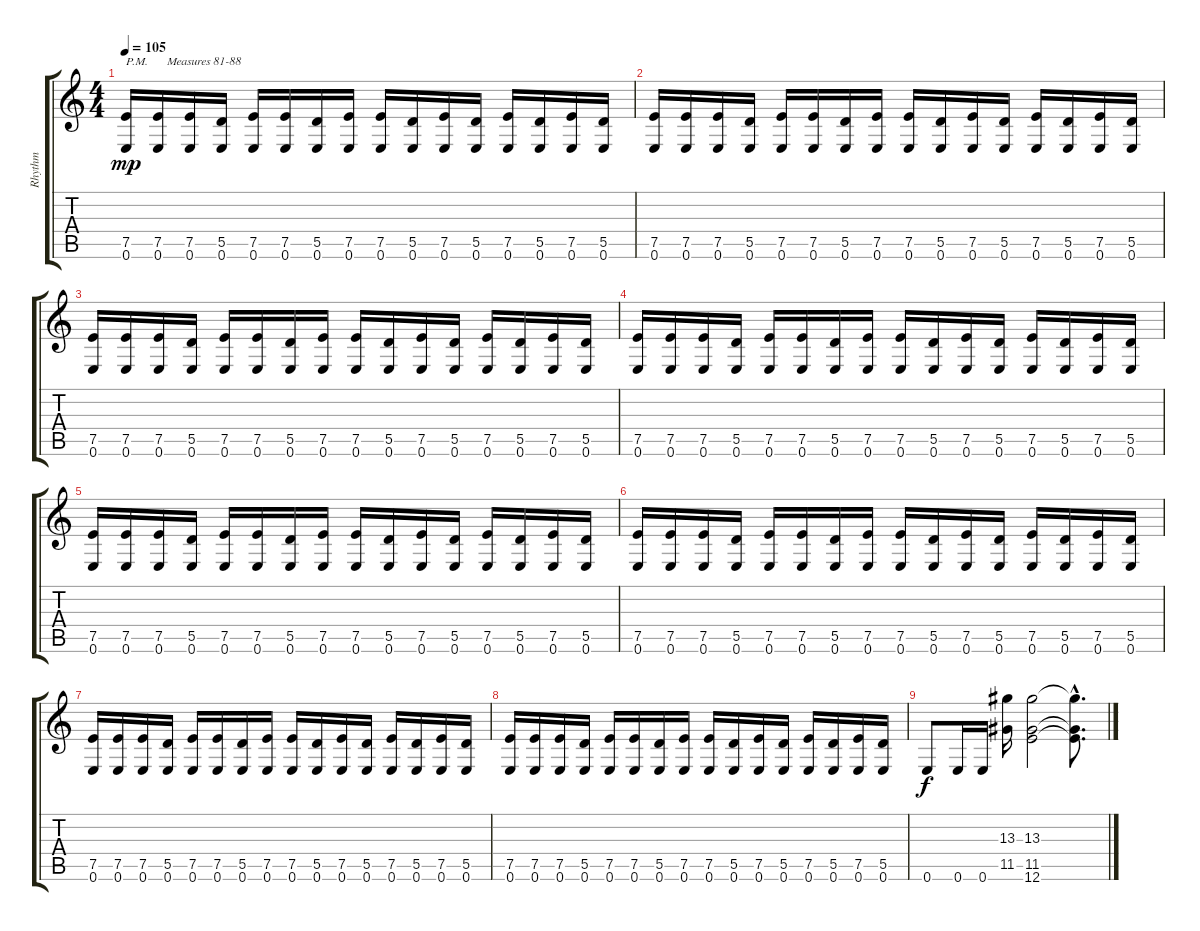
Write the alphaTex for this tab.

\track ("Rhythm" "Rhythm") {instrument distortionguitar}
\staff {score tabs}
\tuning (E4 B3 G3 D3 A2 E2) {hide}
\ts (4 4)
\tempo 105
\clef g2
\ks c
(7.5 0.6).16{txt "P.M." dy mp} (7.5 0.6).16{txt "   Measures 81-88"} (7.5 0.6).16 (5.5 0.6).16 (7.5 0.6).16 (7.5 0.6).16 (5.5 0.6).16 (7.5 0.6).16 (7.5 0.6).16 (5.5 0.6).16 (7.5 0.6).16 (5.5 0.6).16 (7.5 0.6).16 (5.5 0.6).16 (7.5 0.6).16 (5.5 0.6).16 |
(7.5 0.6).16 (7.5 0.6).16 (7.5 0.6).16 (5.5 0.6).16 (7.5 0.6).16 (7.5 0.6).16 (5.5 0.6).16 (7.5 0.6).16 (7.5 0.6).16 (5.5 0.6).16 (7.5 0.6).16 (5.5 0.6).16 (7.5 0.6).16 (5.5 0.6).16 (7.5 0.6).16 (5.5 0.6).16 |
(7.5 0.6).16 (7.5 0.6).16 (7.5 0.6).16 (5.5 0.6).16 (7.5 0.6).16 (7.5 0.6).16 (5.5 0.6).16 (7.5 0.6).16 (7.5 0.6).16 (5.5 0.6).16 (7.5 0.6).16 (5.5 0.6).16 (7.5 0.6).16 (5.5 0.6).16 (7.5 0.6).16 (5.5 0.6).16 |
(7.5 0.6).16 (7.5 0.6).16 (7.5 0.6).16 (5.5 0.6).16 (7.5 0.6).16 (7.5 0.6).16 (5.5 0.6).16 (7.5 0.6).16 (7.5 0.6).16 (5.5 0.6).16 (7.5 0.6).16 (5.5 0.6).16 (7.5 0.6).16 (5.5 0.6).16 (7.5 0.6).16 (5.5 0.6).16 |
(7.5 0.6).16 (7.5 0.6).16 (7.5 0.6).16 (5.5 0.6).16 (7.5 0.6).16 (7.5 0.6).16 (5.5 0.6).16 (7.5 0.6).16 (7.5 0.6).16 (5.5 0.6).16 (7.5 0.6).16 (5.5 0.6).16 (7.5 0.6).16 (5.5 0.6).16 (7.5 0.6).16 (5.5 0.6).16 |
(7.5 0.6).16 (7.5 0.6).16 (7.5 0.6).16 (5.5 0.6).16 (7.5 0.6).16 (7.5 0.6).16 (5.5 0.6).16 (7.5 0.6).16 (7.5 0.6).16 (5.5 0.6).16 (7.5 0.6).16 (5.5 0.6).16 (7.5 0.6).16 (5.5 0.6).16 (7.5 0.6).16 (5.5 0.6).16 |
(7.5 0.6).16 (7.5 0.6).16 (7.5 0.6).16 (5.5 0.6).16 (7.5 0.6).16 (7.5 0.6).16 (5.5 0.6).16 (7.5 0.6).16 (7.5 0.6).16 (5.5 0.6).16 (7.5 0.6).16 (5.5 0.6).16 (7.5 0.6).16 (5.5 0.6).16 (7.5 0.6).16 (5.5 0.6).16 |
(7.5 0.6).16 (7.5 0.6).16 (7.5 0.6).16 (5.5 0.6).16 (7.5 0.6).16 (7.5 0.6).16 (5.5 0.6).16 (7.5 0.6).16 (7.5 0.6).16 (5.5 0.6).16 (7.5 0.6).16 (5.5 0.6).16 (7.5 0.6).16 (5.5 0.6).16 (7.5 0.6).16 (5.5 0.6).16 |
0.6.8{dy f} 0.6.16 0.6.16 (13.3 11.5).16 (13.3 11.5 12.6).2 (13.3{hac t} 11.5{hac t} 12.6{hac t}).8{d}
